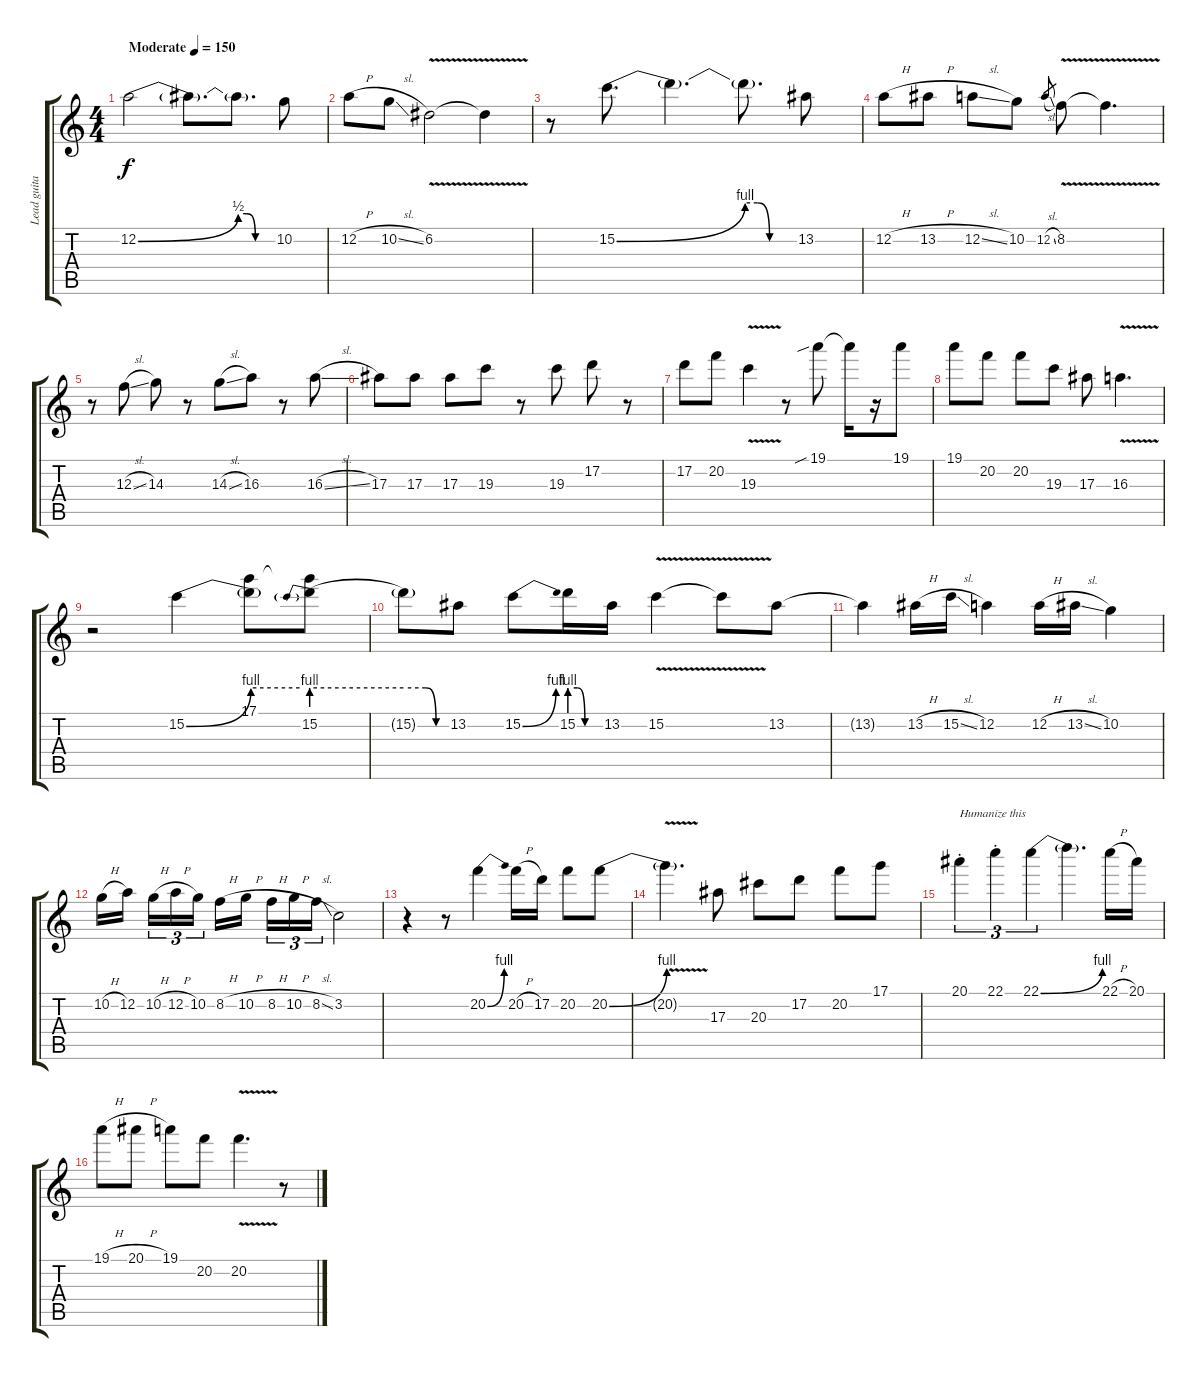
\track ("Lead guitar" "Lead guita") {instrument distortionguitar}
\staff {score tabs}
\tuning (D4 A3 F3 C3 G2 D2) {hide}
\ts (4 4)
\tempo (150 "Moderate")
\clef g2
\ks c
12.2{be (bend 0 0 60 2)}.2{dy f instrument distortionguitar} 12.2{t}.8{d} 12.2{be (custom 0 2 15 2 30 0 60 0) t}.8{d} 10.2.8 |
12.2{h}.8 10.2{sl}.8 6.2{v}.2 6.2{t}.4 |
r.8 15.2{be (bend 0 0 60 4)}.8{d} 15.2{t}.4{d} 15.2{be (custom 0 4 15 4 30 0 60 0) t}.8{d} 13.2.8 |
12.2{h}.8 13.2{h}.8 12.2{sl}.8 10.2.8 12.2{sl}.8{gr} 8.2{v}.8 8.2{t}.4{d} |
r.8 12.3{sl}.8 14.3.8 r.8 14.3{sl}.8 16.3.8 r.8 16.3{sl}.8 |
17.3.8 17.3.8 17.3.8 19.3.8 r.8 19.3.8 17.2.8 r.8 |
17.2.8 20.2.8 19.3{v}.4 r.8 19.1{sib}.8 19.1{t}.16 r.16 19.1.8 |
19.1.8 20.2.8 20.2.8 19.3.8 17.3.8 16.3{v}.4{d} |
r.2 15.2{be (bend 0 0 60 4)}.4 (17.1 15.2{be (hold 0 4 60 4) t}).8 (17.1{t} 15.2{be (prebend 0 4 60 4)}).8 |
15.2{be (custom 0 4 30 4 45 0 60 0) t}.8 13.2.8 15.2{be (bend 0 0 60 4)}.8 15.2{be (custom 0 4 15 4 30 0 60 0)}.16 13.2.16 15.2{v}.4 15.2{t}.8 13.2.8 |
13.2{t}.4 13.2{h}.16 15.2{sl}.16 12.2.4 12.2{h}.16 13.2{sl}.16 10.2.4 |
10.2{h}.16 12.2.16{beam splitsecondary} 10.2{h}.16{tu (3 2)} 12.2{h}.16{tu (3 2)} 10.2.16{tu (3 2)} 8.2{h}.16 10.2{h}.16{beam splitsecondary} 8.2{h}.16{tu (3 2)} 10.2{h}.16{tu (3 2)} 8.2{sl}.16{tu (3 2)} 3.2.2 |
r.4 r.8 20.2{be (bend 0 0 60 4)}.4 20.2{h}.16 17.2.16 20.2.8 20.2{be (bend 0 0 60 4)}.8 |
20.2{v t}.4{d} 17.3.8 20.3.8 17.2.8 20.2.8 17.1.8 |
20.1{st}.4{tu (3 2) txt "Humanize this"} 22.1{st}.4{tu (3 2)} 22.1{be (bend 0 0 60 4)}.4{tu (3 2)} 22.1{t}.4{d} 22.1{h}.16 20.1.16 |
19.1{h}.8 20.1{h}.8 19.1.8 20.2.8 20.2{v}.4{d} r.8
